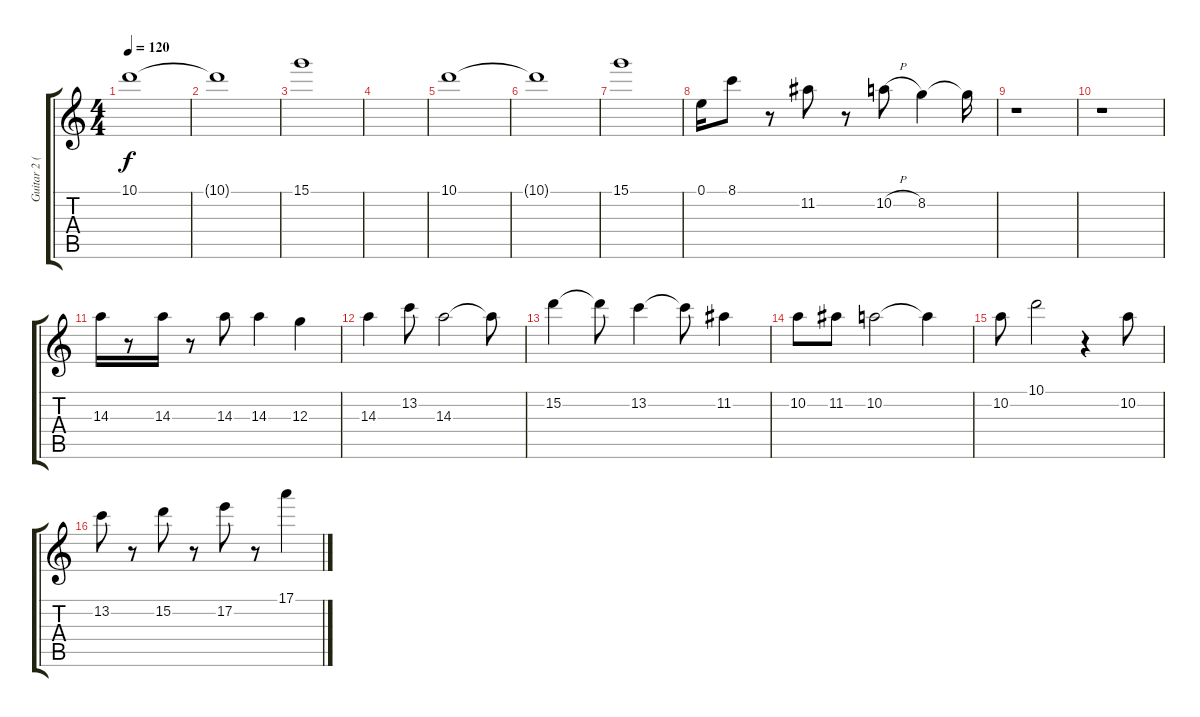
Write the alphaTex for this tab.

\track ("Guitar 2 (Chuma)" "Guitar 2 (") {instrument overdrivenguitar}
\staff {score tabs}
\tuning (E4 B3 G3 D3 A2 E2) {hide}
\ts (4 4)
\tempo 120
\clef g2
\ks c
10.1.1{dy f} |
10.1{t}.1 |
15.1.1 |
|
10.1.1 |
10.1{t}.1 |
15.1.1 |
0.1.16 8.1.8 r.8 11.2.8 r.8 10.2{h}.8 8.2.4 8.2{t}.16 |
r.1 |
r.1 |
14.3.16 r.8 14.3.16 r.8 14.3.8 14.3.4 12.3.4 |
14.3.4 13.2.8 14.3.2 14.3{t}.8 |
15.2.4 15.2{t}.8 13.2.4 13.2{t}.8 11.2.4 |
10.2.8 11.2.8 10.2.2 10.2{t}.4 |
10.2.8 10.1.2 r.4 10.2.8 |
13.2.8 r.8 15.2.8 r.8 17.2.8 r.8 17.1.4
